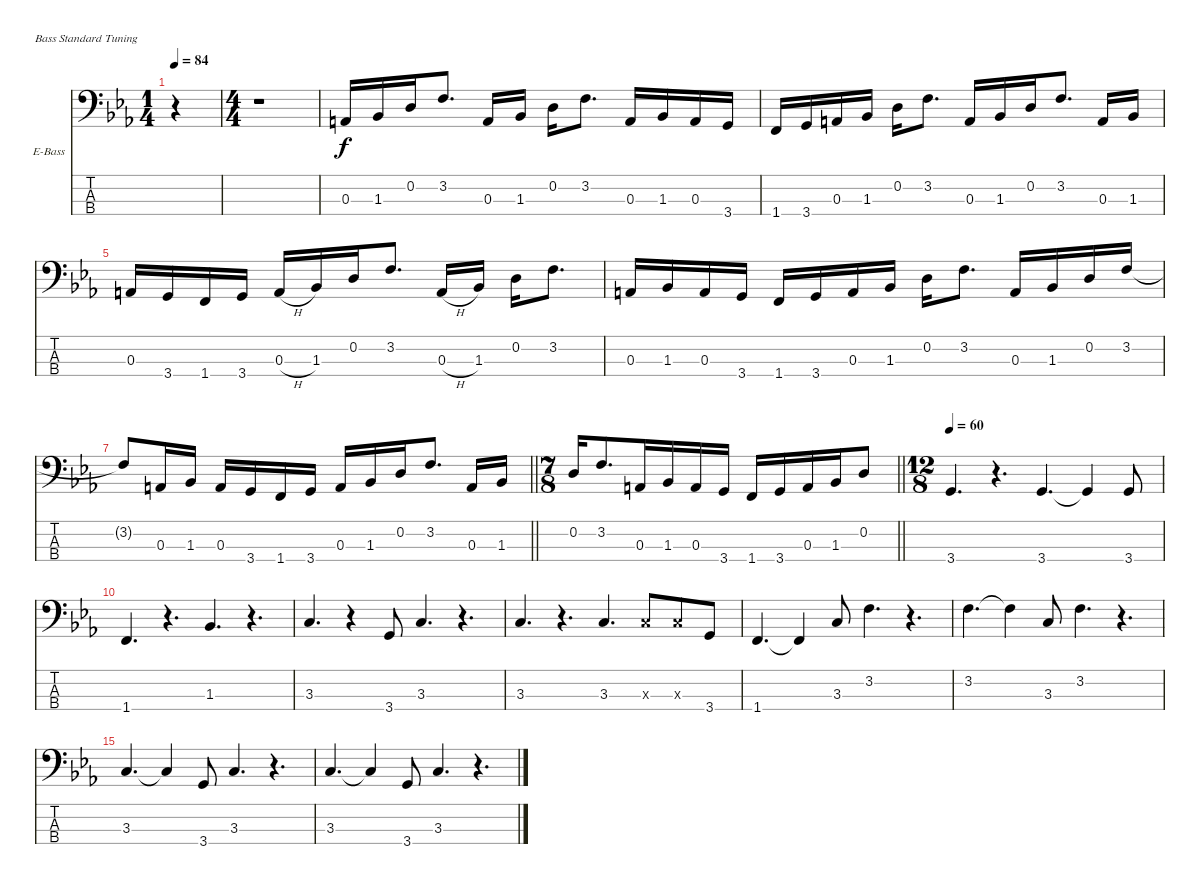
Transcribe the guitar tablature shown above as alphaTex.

\bracketExtendMode nobrackets
\firstSystemTrackNameOrientation horizontal
\otherSystemsTrackNameOrientation horizontal
\defaultBarNumberDisplay FirstOfSystem
\track ("Electric Bass" "E-Bass") {instrument electricbassfinger}
\staff {score tabs}
\tuning (G2 D2 A1 E1)
\ts (1 4)
\tempo 84
\clef f4
\scale
0.530303
\ks cminor
r.4{dy f instrument electricbassfinger} |
\ts (4 4)
\scale
0.234848 r.1 |
\scale
0.234848 0.3.16 1.3.16 0.2.16 3.2.8{d} 0.3.16 1.3.16 0.2.16 3.2.8{d} 0.3.16 1.3.16 0.3.16 3.4.16 |
\scale
0.333333 1.4.16 3.4.16 0.3.16 1.3.16 0.2.16 3.2.8{d} 0.3.16 1.3.16 0.2.16 3.2.8{d} 0.3.16 1.3.16 |
\scale
0.333333 0.3.16 3.4.16 1.4.16 3.4.16 0.3{h}.16 1.3.16 0.2.16 3.2.8{d} 0.3{h}.16 1.3.16 0.2.16 3.2.8{d} |
\scale
0.333333 0.3.16 1.3.16 0.3.16 3.4.16 1.4.16 3.4.16 0.3.16 1.3.16 0.2.16 3.2.8{d} 0.3.16 1.3.16 0.2.16 3.2.16 |
\scale
0.264957
\barLineRight lightlight
3.2{t}.8 0.3.16 1.3.16 0.3.16 3.4.16 1.4.16 3.4.16 0.3.16 1.3.16 0.2.16 3.2.8{d} 0.3.16 1.3.16 |
\ts (7 8)
\scale
0.367521
\barLineRight lightlight
0.2.16 3.2.8{d} 0.3.16 1.3.16 0.3.16 3.4.16 1.4.16 3.4.16 0.3.16 1.3.16 0.2.8 |
\ts (12 8)
\tempo 60
\scale
0.367521 3.4.4{d} r.4{d} 3.4.4{d} 3.4{t}.4 3.4.8 |
\scale
0.333333 1.4.4{d} r.4{d} 1.3.4{d} r.4{d} |
\scale
0.333333 3.3.4{d} r.4 3.4.8 3.3.4{d} r.4{d} |
\scale
0.333333 3.3.4{d} r.4{d} 3.3.4{d} 3.3{x}.8 3.3{x}.8 3.4.8 |
\scale
0.333333 1.4.4{d} 1.4{t}.4 3.3.8 3.2.4{d} r.4{d} |
\scale
0.333333 3.2.4{d} 3.2{t}.4 3.3.8 3.2.4{d} r.4{d} |
\scale
0.333333 3.3.4{d} 3.3{t}.4 3.4.8 3.3.4{d} r.4{d} |
\scale
0.333333 3.3.4{d} 3.3{t}.4 3.4.8 3.3.4{d} r.4{d}
